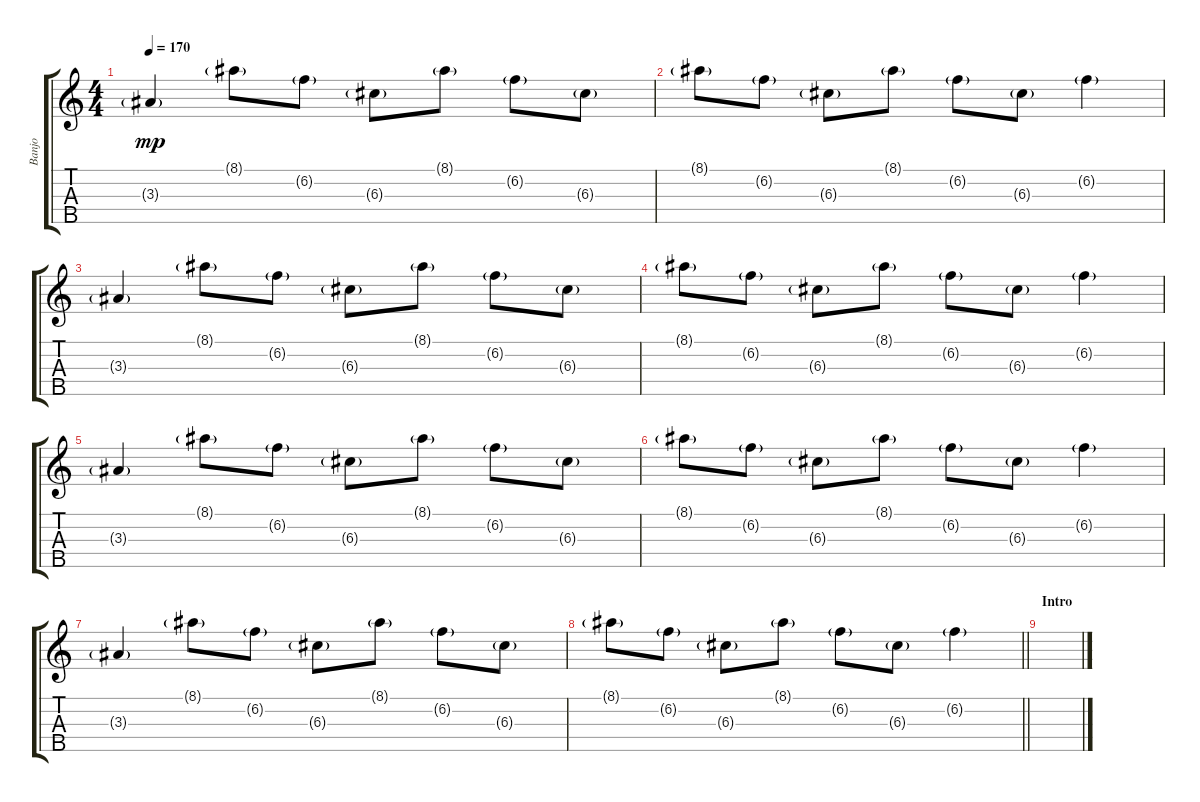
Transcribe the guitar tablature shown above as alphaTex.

\track ("Banjo" "Banjo") {instrument banjo}
\staff {score tabs}
\tuning (D4 B3 G3 C3 G4) {hide}
\displaytranspose 12
\ts (4 4)
\tempo 170
\clef g2
\ks c
3.3{g}.4{dy mp} 8.1{g}.8 6.2{g}.8 6.3{g}.8 8.1{g}.8 6.2{g}.8 6.3{g}.8 |
8.1{g}.8 6.2{g}.8 6.3{g}.8 8.1{g}.8 6.2{g}.8 6.3{g}.8 6.2{g}.4 |
3.3{g}.4 8.1{g}.8 6.2{g}.8 6.3{g}.8 8.1{g}.8 6.2{g}.8 6.3{g}.8 |
8.1{g}.8 6.2{g}.8 6.3{g}.8 8.1{g}.8 6.2{g}.8 6.3{g}.8 6.2{g}.4 |
3.3{g}.4 8.1{g}.8 6.2{g}.8 6.3{g}.8 8.1{g}.8 6.2{g}.8 6.3{g}.8 |
8.1{g}.8 6.2{g}.8 6.3{g}.8 8.1{g}.8 6.2{g}.8 6.3{g}.8 6.2{g}.4 |
3.3{g}.4 8.1{g}.8 6.2{g}.8 6.3{g}.8 8.1{g}.8 6.2{g}.8 6.3{g}.8 |
\barLineRight lightlight
8.1{g}.8 6.2{g}.8 6.3{g}.8 8.1{g}.8 6.2{g}.8 6.3{g}.8 6.2{g}.4 |
\section ("" "Intro")
